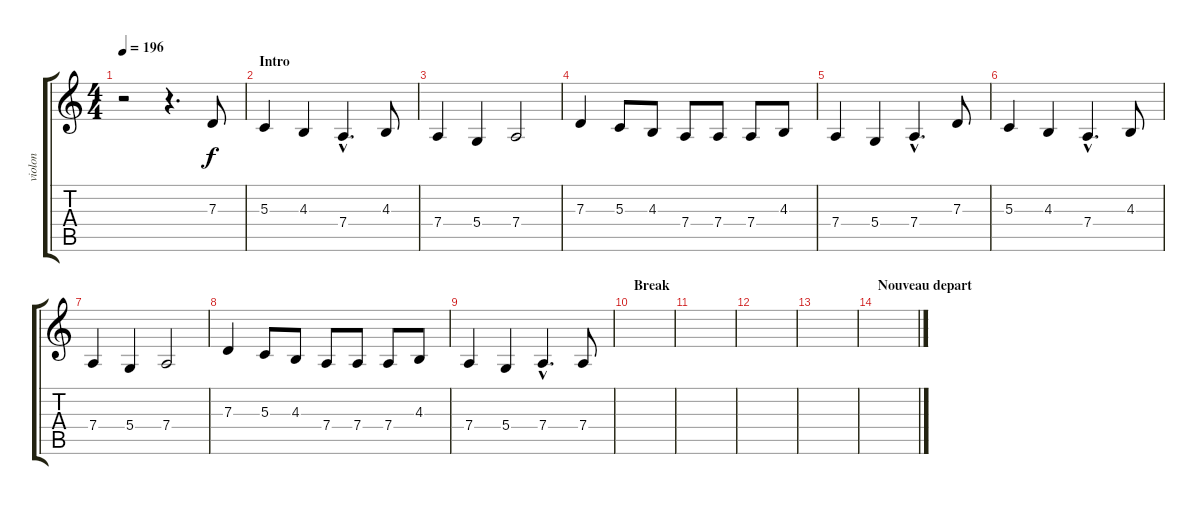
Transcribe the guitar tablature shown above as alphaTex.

\track ("violon" "violon") {instrument violin}
\staff {score tabs}
\tuning (E4 B3 G3 D3 A2 E2) {hide}
\ts (4 4)
\tempo 196
\clef g2
\ks c
r.2{dy f instrument violin} r.4{d} 7.3.8 |
\section ("" "Intro")
5.3.4 4.3.4 7.4{hac}.4{d} 4.3.8 |
7.4.4 5.4.4 7.4.2 |
7.3.4 5.3.8 4.3.8 7.4.8 7.4.8 7.4.8 4.3.8 |
7.4.4 5.4.4 7.4{hac}.4{d} 7.3.8 |
5.3.4 4.3.4 7.4{hac}.4{d} 4.3.8 |
7.4.4 5.4.4 7.4.2 |
7.3.4 5.3.8 4.3.8 7.4.8 7.4.8 7.4.8 4.3.8 |
7.4.4 5.4.4 7.4{hac}.4{d} 7.4.8 |
\section ("" "Break")
|
|
|
|
\section ("" "Nouveau depart")
